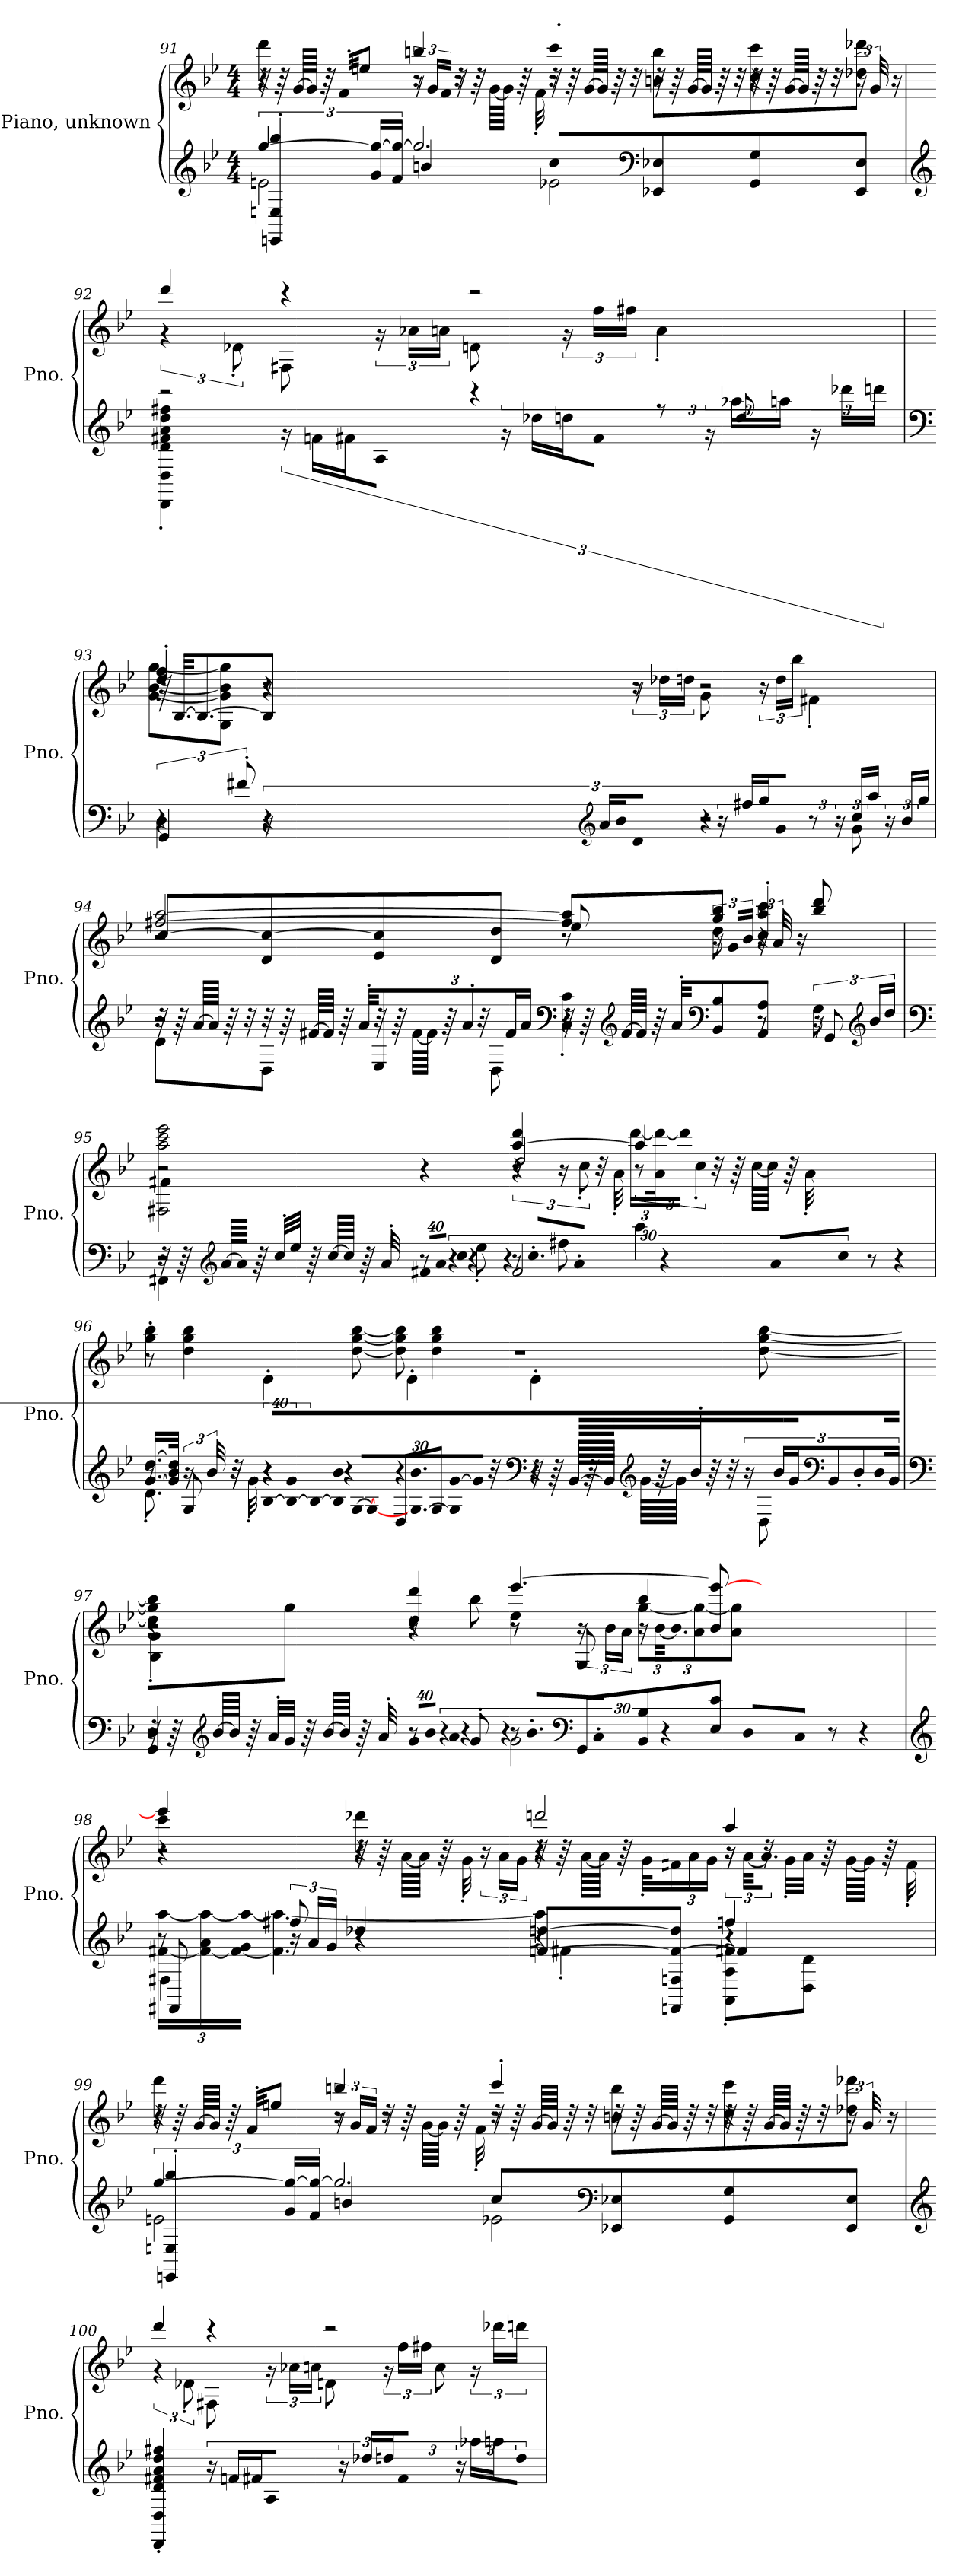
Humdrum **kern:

**kern	**kern
*part1	*part1
*staff2	*staff1
*I"Piano, unknown	*
*I'Pno.	*
!!LO:LB:g=z
*clefG2	*clefG2
*k[b-e-]	*k[b-e-]
*M4/4	*M4/4
=91	=91
*^	*^
*	*^	*	*^
[6gg/	2en\	4EEn/' 4En/' 4bb-/'	4r	4ddd\	32r
.	.	.	.	.	64r
.	.	.	.	.	[64g/LLLL
.	.	.	.	.	64g/JJJJ]
.	.	.	.	.	64r
.	.	.	.	.	32f'/KKL
.	.	.	.	.	8een/J
24g/ 24gg/_LL	.	.	.	.	.
24f/ 24gg/_JJ	.	.	.	.	.
2.gg/]	.	4bn/	4bbn/	8r	24r
.	.	.	.	.	24g/LL
.	.	.	.	.	24f/JJ
.	.	.	.	32r	8r
.	.	.	.	64r	.
.	.	.	.	[64g\LLLL	.
.	.	.	.	64g\JJJJ]	.
.	.	.	.	64r	.
.	.	.	.	32f'\	.
.	2e-X\	8cc/L	4ccc'/	8r	32r
.	.	.	.	.	64r
.	.	.	.	.	[64g/LLLL
.	.	.	.	.	64g/JJJJ]
.	.	.	.	.	64r
.	.	.	.	.	32r
*clefF4	*	*	*	*	*
.	.	8EE-X/ 8E-X/	.	8bn\ 8bb\L	32r
.	.	.	.	.	64r
.	.	.	.	.	[64g/LLLL
.	.	.	.	.	64g/JJJJ]
.	.	.	.	.	64r
.	.	.	.	.	32r
.	.	8GG/ 8G/	4r	8cc\ 8ccc\	32r
.	.	.	.	.	64r
.	.	.	.	.	[64g/LLLL
.	.	.	.	.	64g/JJJJ]
.	.	.	.	.	64r
.	.	.	.	.	32r
.	.	8EE-/ 8E-/J	.	8dd-X\ 8ddd-X\J	24r
.	.	.	.	.	48g/
.	.	.	.	.	16r
*v	*v	*v	*	*	*
*	*v	*v	*v
!!LO:LB:g=z
=92	=92
*clefG2	*
*^	*^
2r	4DD\' 4D\' 4d\' 4f#X\' 4a\' 4dd\' 4ff#X\'	4ddd/	6r
.	.	.	12d-X'\
.	24r	4r	8F#X\
.	24fn\LL	.	.
.	24f#X\J	.	.
.	8A\J	.	24r
.	.	.	24a-X\LL
.	.	.	24an\JJ
4r	24r	2r	8dn\
.	24dd-X\LL	.	.
.	24ddn\J	.	.
.	8f#\J	.	24r
.	.	.	24ff\LL
.	.	.	24ff#X\JJ
8r	24r	.	4a'\
.	24aa-X\LL	.	.
.	24aan\JJ	.	.
8dd/	24r	.	.
.	24ddd-X\LL	.	.
.	24dddn\JJ	.	.
*v	*v	*	*
*	*v	*v
!!LO:LB:g=z
=93	=93
*clefF4	*
*^	*^
*	*^	*	*^
6r	4D\	4GG/	4dd/' 4ff/'	[8g\ [8b-\ [8gg\L	64r
.	.	.	.	.	[32.B-/KKL
.	.	.	.	.	8.B-/_
.	.	.	.	8G\ 8g\] 8b-\] 8gg\]J	.
12f#X'/	.	.	.	.	.
24r	4r	4r	4r	8r	8B-/J]
*clefG2	*	*	*	*	*
24a/LL	.	.	.	.	.
24b-/J	.	.	.	.	.
8d/J	.	.	.	24r	8r
.	.	.	.	24dd-X\LL	.
.	.	.	.	24ddn\JJ	.
24r	4r	2r	2r	8g\	2r
24ff#X/LL	.	.	.	.	.
24gg/J	.	.	.	.	.
8g/J	.	.	.	24r	.
.	.	.	.	24dd\LL	.
.	.	.	.	24bb-\JJ	.
24r	8r	.	.	4f#X'\	.
24cc/LL	.	.	.	.	.
24aa/JJ	.	.	.	.	.
24r	8g\	.	.	.	.
24b-/LL	.	.	.	.	.
24gg/JJ	.	.	.	.	.
!!LO:LB:g=z	!!	!!
=94	=94	=94	=94	=94	=94
32r	8d\L	2r	[2ff#X/ [2aa/	2r	[8cc/L
64r	.	.	.	.	.
[64a/LLLL	.	.	.	.	.
64a/JJJJ]	.	.	.	.	.
64r	.	.	.	.	.
32r	.	.	.	.	.
32r	8D\J	.	.	.	8d/ 8cc/_
64r	.	.	.	.	.
[64f#X/LLLL	.	.	.	.	.
64f#/JJJJ]	.	.	.	.	.
64r	.	.	.	.	.
32a'/KKL	.	.	.	.	.
*Xbrackettup	*	*	*	*	*
12E-/	32r	.	.	.	8e-/ 8cc/]
.	64r	.	.	.	.
.	[64f#\LLLL	.	.	.	.
.	64f#\JJJJ]	.	.	.	.
.	64r	.	.	.	.
12a'/	.	.	.	.	.
.	32r	.	.	.	.
.	8D\	.	.	.	8d/ 8dd/J
24f#/L	.	.	.	.	.
24a/JJ	.	.	.	.	.
*clefF4	*	*	*	*	*
32r	4C\' 4c\'	4r	8ff#/] 8aa/]L	8r	8ee-/
64r	.	.	.	.	.
*clefG2	*	*	*	*	*
[64f#/LLLL	.	.	.	.	.
64f#/JJJJ]	.	.	.	.	.
64r	.	.	.	.	.
32a'/KKL	.	.	.	.	.
*clefF4	*	*	*	*	*
8BB-/ 8B-/	.	.	8gg/ 8bb-/J	8dd\	24r
.	.	.	.	.	24g/LL
.	.	.	.	.	24b-/JJ
8AA/ 8A/J	8r	8r	4cc/' 4aa/' 4ccc/'	4r	24r
.	.	.	.	.	48a/
.	.	.	.	.	16r
*brackettup	*	*	*	*	*
24r	8G\	8GG/	.	.	8bb-/ 8ddd/
*clefG2	*	*	*	*	*
24b-/LL	.	.	.	.	.
24dd/JJ	.	.	.	.	.
*	*	*	*v	*v	*v
!!LO:LB:g=z
=95	=95	=95	=95
*clefF4	*	*	*
*	*	*	*^
*	*	*	*	*^
*	*	*	*	*	*^
32r	4FF#X\	2r	2r	2F#X\ 2aa\ 2ccc\ 2eee-\	2r	4f#X'\
64r	.	.	.	.	.	.
*clefG2	*	*	*	*	*	*
[64a/LLLL	.	.	.	.	.	.
64a/JJJJ]	.	.	.	.	.	.
64r	.	.	.	.	.	.
32cc'/LLL	.	.	.	.	.	.
32ee-/JJJ	.	.	.	.	.	.
64r	.	.	.	.	.	.
[64cc/LLLL	.	.	.	.	.	.
64cc/JJJJ]	.	.	.	.	.	.
64r	.	.	.	.	.	.
32a'/	.	.	.	.	.	.
!LO:N:vis=32	!	!	!	!	!	!
640%23f#X/LLL	8r	.	.	.	.	4r
!LO:N:vis=32	!	!	!	!	!	!
640%23a/JJJ	.	.	.	.	.	.
!LO:N:vis=64	!	!	!	!	!	!
960%17r	.	.	.	.	.	.
!LO:N:vis=64	!	!	!	!	!	!
960%17cc/	.	.	.	.	.	.
!LO:N:vis=32	!	!	!	!	!	!
640%23r	.	.	.	.	.	.
.	8ee-'\	.	.	.	.	.
!LO:N:vis=64	!	!	!	!	!	!
960%17r	.	.	.	.	.	.
!LO:N:vis=32.	!	!	!	!	!	!
1920%103cc'/LLL	.	.	.	.	.	.
!LO:N:vis=32	!	!	!	!	!	!
640%23a'/JJJ	.	.	.	.	.	.
.	8r	2f#/	[4aa/ 4ddd/	6r	2dd/	8r
24r	.	.	.	.	.	.
24a/LL	.	.	.	.	.	.
24cc/JJ	.	.	.	.	.	.
.	8ff#X\	.	.	.	.	16r
8r	.	.	.	.	.	.
.	.	.	.	12cc'\	.	.
.	.	.	.	.	.	32r
.	.	.	.	.	.	32a'\
*	*	*	*	*	*	*Xbrackettup
.	4ccc\	.	4aa/]	12r	.	[24ddd\LL
4r	.	.	.	.	.	.
.	.	.	.	.	.	48a\ 48ddd\_K
.	.	.	.	.	.	16ddd\JJ]
.	.	.	.	6cc'\	.	.
.	.	.	.	.	.	32r
.	.	.	.	.	.	64r
.	.	.	.	.	.	[64cc\LLLL
.	.	.	.	.	.	64cc\JJJJ]
.	.	.	.	.	.	64r
.	.	.	.	.	.	32a'\
.	1920ryy	1920ryy	1920ryy	1920ryy	1920ryy	1920ryy
*	*	*	*	*	*v	*v
!!LO:PB:g=z
=96	=96	=96	=96	=96	=96
[16.g/ [16.dd/LL	8.d'\	8r	1r	8r	4gg\' 4bb-\'
32g/] 32b-/ 32dd/]JJk	.	.	.	.	.
24r	.	8G/	.	4dd\ 4gg\ 4bb-\	.
48b-/	.	.	.	.	.
16r	32r	.	.	.	.
.	32g'\	.	.	.	.
!LO:N:vis=32	!	!	!	!	!
[640%23B-/LLL	4r	4r	.	.	4d'\
!LO:N:vis=32	!	!	!	!	!
640%23B-/_ 640%23g/	.	.	.	.	.
!LO:N:vis=64	!	!	!	!	!
960%17B-/L_	.	.	.	.	.
!LO:N:vis=64	!	!	!	!	!
960%17B-/] 960%17b-/JJJJ	.	.	.	.	.
!LO:N:vis=64	!	!	!	!	!
960%17r	.	.	.	.	.
!LO:N:vis=64	!	!	!	!	!
[960%17G/LLLL	.	.	.	[8dd\ [8gg\ [8bb-\	.
!LO:N:vis=64	!	!	!	!	!
960%17G/J_	.	.	.	.	.
1920ryy	.	.	.	.	.
!LO:N:vis=32.	!	!	!	!	!
1920%103G/_ 1920%103b-/	.	.	.	.	.
!LO:N:vis=64	!	!	!	!	!
960%17G/] [960%17g/L	.	.	.	.	.
!LO:N:vis=64	!	!	!	!	!
960%17g/JJJJ]	.	.	.	.	.
32r	4r	8D/L	.	8dd\] 8gg\] 8bb-\]	4d'\
64r	.	.	.	.	.
[64g/LLLL	.	.	.	.	.
64g/JJJJ]	.	.	.	.	.
64r	.	.	.	.	.
32b-'/	.	.	.	.	.
24r	.	8G/J	.	4dd\ 4gg\ 4bb-\	.
24b-/LL	.	.	.	.	.
24g/J	.	.	.	.	.
*clefF4	*	*	*	*	*
*Xbrackettup	*	*	*	*	*
12BB-/	32r	4r	.	.	4d'\
.	64r	.	.	.	.
*clefG2	*	*	*	*	*
.	[64g\LLLL	.	.	.	.
.	64g\JJJJ]	.	.	.	.
.	64r	.	.	.	.
12b-'/	.	.	.	.	.
.	32r	.	.	.	.
.	8D\	.	.	[8dd\ [8gg\ [8bb-\	.
24b-/L	.	.	.	.	.
24g/JJ	.	.	.	.	.
*	*	*	*v	*v	*v
!!LO:LB:g=z
=97	=97	=97	=97
*clefF4	*	*	*
*	*	*	*^
*	*	*	*	*^
*	*	*	*	*	*^
32r	2r	4GG/ 4D/	4r	8dd\] 8gg\] 8bb-\]L	2r	4B-\' 4g\'
64r	.	.	.	.	.	.
*clefG2	*	*	*	*	*	*
[64b-/LLLL	.	.	.	.	.	.
64b-/JJJJ]	.	.	.	.	.	.
64r	.	.	.	.	.	.
32a'/LLL	.	.	.	.	.	.
32g/JJJ	.	.	.	8gg\J	.	.
64r	.	.	.	.	.	.
[64b-/LLLL	.	.	.	.	.	.
64b-/JJJJ]	.	.	.	.	.	.
64r	.	.	.	.	.	.
32a'/	.	.	.	.	.	.
*brackettup	*	*	*	*	*	*
!LO:N:vis=32	!	!	!	!	!	!
640%23g/LLL	.	8r	4dd/ 4ddd/	8r	.	4r
!LO:N:vis=32	!	!	!	!	!	!
640%23b-/JJJ	.	.	.	.	.	.
!LO:N:vis=64	!	!	!	!	!	!
960%17r	.	.	.	.	.	.
!LO:N:vis=64	!	!	!	!	!	!
960%17a/	.	.	.	.	.	.
!LO:N:vis=32	!	!	!	!	!	!
640%23r	.	.	.	.	.	.
.	.	8g'/	.	8bb-\	.	.
!LO:N:vis=64	!	!	!	!	!	!
960%17r	.	.	.	.	.	.
!LO:N:vis=32.	!	!	!	!	!	!
1920%103b-'/LLL	.	.	.	.	.	.
!LO:N:vis=32	!	!	!	!	!	!
640%23a'/JJJ	.	.	.	.	.	.
.	2g\	8r	[4.eee-/	4ee-\	8r	8r
24r	.	.	.	.	.	.
24b-/LL	.	.	.	.	.	.
24a/JJ	.	.	.	.	.	.
*clefF4	*	*	*	*	*	*
*	*	*	*	*	*	*brackettup
.	.	8GG/L	.	.	8G/	24r
8r	.	.	.	.	.	.
.	.	.	.	.	.	24b-\LL
.	.	.	.	.	.	24a\JJ
*	*	*	*	*	*	*Xbrackettup
.	.	8BB-/ 8B-/	.	24r	4bb-/	[12gg\L
4r	.	.	.	.	.	.
.	.	.	.	[48b-\KKL	.	.
.	.	.	.	8.b-\J]	.	.
.	.	.	.	.	.	12a\ 12gg\_
.	.	8E-/ 8e-/J	8b-/ 8eee-/_	.	.	.
.	.	.	.	.	.	12a\ 12gg\]J
.	1920ryy	1920ryy	1920ryy	1920ryy	1920ryy	1920ryy
*v	*v	*v	*	*	*	*
!!LO:LB:g=z	!!	!!	!!
=98	=98	=98	=98	=98
*clefG2	*	*	*	*
*^	*	*	*	*
*	*Xbrackettup	*	*	*	*
*^	*^	*	*	*	*
8r	[24f#X\ [24aa\LL	8FF#X/	4F#X\	4eee-/]	4r	2r	4ccc\
.	24f#\_ 24a\ 24aa\_	.	.	.	.	.	.
.	24f#\_ 24g\ 24aa\_JJ	.	.	.	.	.	.
*	*	*brackettup	*	*	*	*	*
8ff#X/	4.f#\] 4.aa\_	24r	.	.	.	.	.
.	.	24a/LL	.	.	.	.	.
.	.	24g/JJ	.	.	.	.	.
4r	.	4dd-X/	4r	4r	4ddd-X\	.	32r
.	.	.	.	.	.	.	64r
.	.	.	.	.	.	.	[64a\LLLL
.	.	.	.	.	.	.	64a\JJJJ]
.	.	.	.	.	.	.	64r
.	.	.	.	.	.	.	32g'\
*	*	*	*	*	*	*	*brackettup
.	.	.	.	.	.	.	24r
.	.	.	.	.	.	.	24a\LL
.	.	.	.	.	.	.	24g\JJ
4r	4aa\]	[8fn/ [8ddn/L	4f#X'\	2dddn/	4r	4r	32r
.	.	.	.	.	.	.	64r
.	.	.	.	.	.	.	[64a\LLLL
.	.	.	.	.	.	.	64a\JJJJ]
.	.	.	.	.	.	.	64r
.	.	.	.	.	.	.	32g'\KLL
*	*	*	*	*	*	*	*Xbrackettup
.	.	8FFn/ 8Fn/ 8f/_ 8dd/]J	.	.	.	.	24f#X\
.	.	.	.	.	.	.	24a\
.	.	.	.	.	.	.	24g\JJ
*	*	*	*	*	*	*	*brackettup
4ffn/	8AA\' 8A\' 8f#X\'L	4f/]	4r	.	16r	4aa/	24r
.	.	.	.	.	.	.	[48a\KKL
.	.	.	.	.	32r	.	8.a\J]
.	.	.	.	.	32g'\LLL	.	.
.	8D\ 8d\J	.	.	.	32a\JJJ	.	.
.	.	.	.	.	64r	.	.
.	.	.	.	.	[64g\LLLL	.	.
.	.	.	.	.	64g\JJJJ]	.	.
.	.	.	.	.	64r	.	.
.	.	.	.	.	32f#'\	.	.
*	*	*v	*v	*	*	*	*
*	*	*	*	*	*v	*v
!!LO:LB:g=z
=99	=99	=99	=99	=99	=99
[6gg/	2en\	4EEn/' 4En/' 4bb-/'	4r	4ddd\	32r
.	.	.	.	.	64r
.	.	.	.	.	[64g/LLLL
.	.	.	.	.	64g/JJJJ]
.	.	.	.	.	64r
.	.	.	.	.	32f'/KKL
.	.	.	.	.	8een/J
24g/ 24gg/_LL	.	.	.	.	.
24f/ 24gg/_JJ	.	.	.	.	.
2.gg/]	.	4bn/	4bbn/	8r	24r
.	.	.	.	.	24g/LL
.	.	.	.	.	24f/JJ
.	.	.	.	32r	8r
.	.	.	.	64r	.
.	.	.	.	[64g\LLLL	.
.	.	.	.	64g\JJJJ]	.
.	.	.	.	64r	.
.	.	.	.	32f'\	.
.	2e-X\	8cc/L	4ccc'/	8r	32r
.	.	.	.	.	64r
.	.	.	.	.	[64g/LLLL
.	.	.	.	.	64g/JJJJ]
.	.	.	.	.	64r
.	.	.	.	.	32r
*clefF4	*	*	*	*	*
.	.	8EE-X/ 8E-X/	.	8bn\ 8bb\L	32r
.	.	.	.	.	64r
.	.	.	.	.	[64g/LLLL
.	.	.	.	.	64g/JJJJ]
.	.	.	.	.	64r
.	.	.	.	.	32r
.	.	8GG/ 8G/	4r	8cc\ 8ccc\	32r
.	.	.	.	.	64r
.	.	.	.	.	[64g/LLLL
.	.	.	.	.	64g/JJJJ]
.	.	.	.	.	64r
.	.	.	.	.	32r
.	.	8EE-/ 8E-/J	.	8dd-X\ 8ddd-X\J	24r
.	.	.	.	.	48g/
.	.	.	.	.	16r
*v	*v	*v	*	*	*
*	*v	*v	*v
!!LO:LB:g=z
=100	=100
*clefG2	*
*	*^
4DD/' 4D/' 4d/' 4f#X/' 4a/' 4dd/' 4ff#X/'	4ddd/	6r
.	.	12d-X'\
24r	4r	8F#X\
24fn/LL	.	.
24f#X/J	.	.
8A/J	.	24r
.	.	24a-X\LL
.	.	24an\JJ
24r	2r	8dn\
24dd-X/LL	.	.
24ddn/J	.	.
8f#/J	.	24r
.	.	24ff\LL
.	.	24ff#X\JJ
24r	.	8a\
24aa-X\LL	.	.
24aan\J	.	.
8dd\J	.	24r
.	.	24ddd-X\LL
.	.	24dddn\JJ
*	*v	*v
=	=
*-	*-
